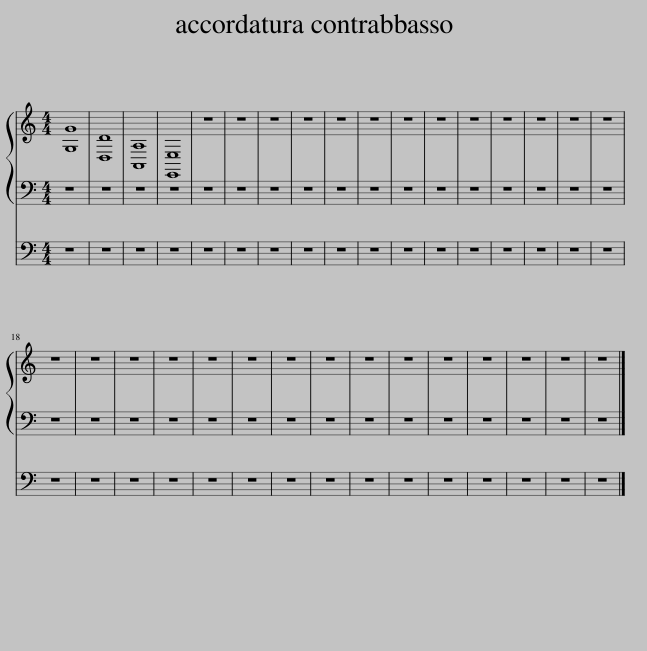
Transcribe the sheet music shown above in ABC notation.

X:1
L:1/8
M:4/4
I:linebreak $
K:C
V:1 treble
V:1
 [G,G]8 | [D,D]8 | [A,,A,]8 | [E,,E,]8 | z8 | %5
 z8 | z8 | z8 | z8 | z8 | %10
 z8 | z8 | z8 | z8 | z8 | %15
 z8 | z8 |$ z8 | z8 | z8 | %20
 z8 | z8 | z8 | z8 | z8 | %25
 z8 | z8 | z8 | z8 | z8 | %30
 z8 | z8 |] %32
